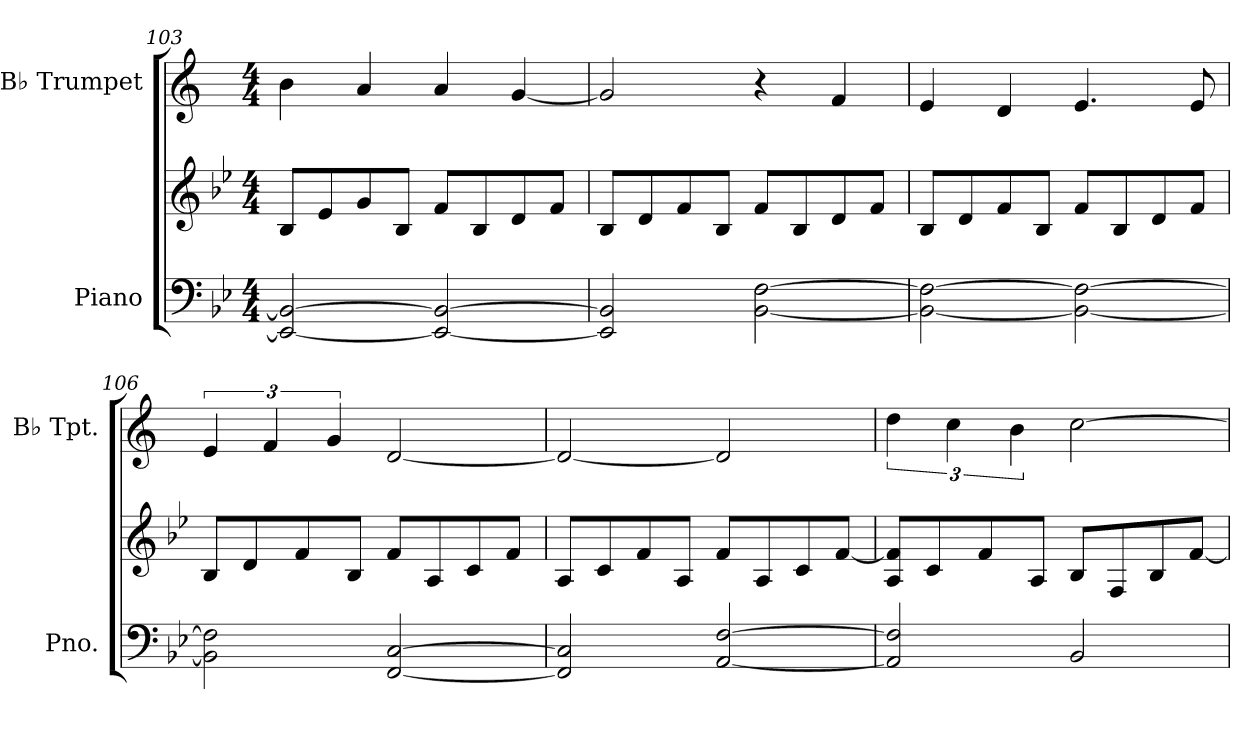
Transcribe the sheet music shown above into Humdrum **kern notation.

**kern	**kern	**kern
*part2	*part2	*part1
*staff3	*staff2	*staff1
*I"Piano	*	*I"B♭ Trumpet
*I'Pno.	*	*I'B♭ Tpt.
*clefF4	*clefG2	*clefG2
*	*	*ITrd1c2
*k[b-e-]	*k[b-e-]	*k[b-e-]
*M4/4	*M4/4	*M4/4
=103	=103	=103
2EE-/_ 2BB-/_	8B-/L	4a\
.	8e-/	.
.	8g/	4g/
.	8B-/J	.
2EE-/_ 2BB-/_	8f/L	4g/
.	8B-/	.
.	8d/	[4f/
.	8f/J	.
!!LO:LB:g=z
=104	=104	=104
2EE-/] 2BB-/]	8B-/L	2f/]
.	8d/	.
.	8f/	.
.	8B-/J	.
[2BB-\ [2F\	8f/L	4r
.	8B-/	.
.	8d/	4e-/
.	8f/J	.
=105	=105	=105
2BB-\_ 2F\_	8B-/L	4d/
.	8d/	.
.	8f/	4c/
.	8B-/J	.
2BB-\_ 2F\_	8f/L	4.d/
.	8B-/	.
.	8d/	.
.	8f/J	8d/
=106	=106	=106
2BB-\] 2F\]	8B-/L	6d/
.	8d/	.
.	.	6e-/
.	8f/	.
.	.	6f/
.	8B-/J	.
[2FF/ [2C/	8f/L	[2c/
.	8A/	.
.	8c/	.
.	8f/J	.
=107	=107	=107
2FF/] 2C/]	8A/L	2c/_
.	8c/	.
.	8f/	.
.	8A/J	.
[2AA/ [2F/	8f/L	2c/]
.	8A/	.
.	8c/	.
.	[8f/J	.
!!LO:PB:g=z
=108	=108	=108
2AA/] 2F/]	8A/ 8f/]L	6cc\
.	8c/	.
.	.	6b-\
.	8f/	.
.	.	6a\
.	8A/J	.
2BB-/	8B-/L	[2b-\
.	8F/	.
.	8B-/	.
.	[8f/J	.
=	=	=
*-	*-	*-
